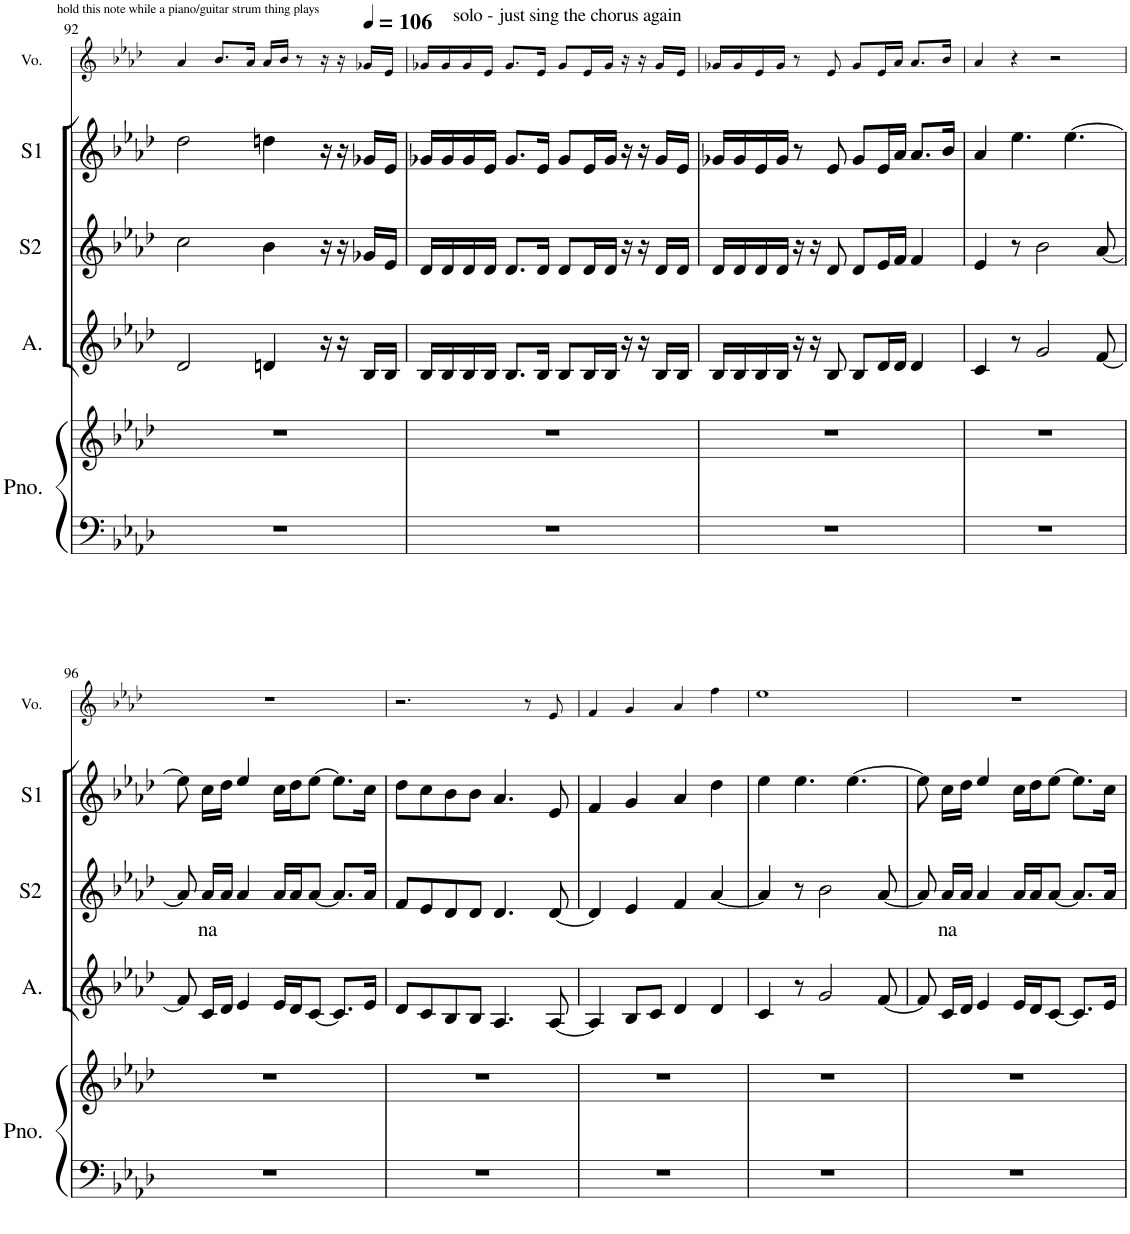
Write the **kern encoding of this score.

**kern	**kern	**kern	**kern	**text	**kern	**kern
*part5	*part5	*part4	*part3	*part3	*part2	*part1
*staff6	*staff5	*staff4	*staff3	*staff3	*staff2	*staff1
*I"Piano	*	*I"Alto	*I"Soprano 2	*	*I"Soprano 1	*I"Voice
*I'Pno.	*	*I'A.	*I'S2	*	*I'S1	*I'Vo.
!!LO:PB:g=z
*clefF4	*clefG2	*clefG2	*clefG2	*	*clefG2	*clefG2
*	*	*Trd1c2	*	*	*	*
*k[b-e-a-d-]	*k[b-e-a-d-]	*k[b-e-a-d-]	*k[b-e-a-d-]	*	*k[b-e-a-d-]	*k[b-e-a-d-]
*M4/4	*M4/4	*M4/4	*M4/4	*	*M4/4	*M4/4
=92	=92	=92	=92	=92	=92	=92
1r	1r	2d-/	2cc\	.	2dd-\	4a-/
.	.	.	.	.	.	8.b-/L
.	.	.	.	.	.	16a-/Jk
.	.	4dn/	4b-\	.	4ddn\	16a-/LL
!	!	!	!	!	!	!LO:TX:a:t=hold this note while a piano/guitar strum thing plays
.	.	.	.	.	.	16b-/JJ
.	.	.	.	.	.	8r
.	.	16r	16r	.	16r	16r
.	.	16r	16r	.	16r	16r
*	*	*	*	*	*	*MM106
.	.	16B-/LL	16g-X/LL	.	16g-X/LL	16g-X/LL
.	.	16B-/JJ	16e-/JJ	.	16e-/JJ	16e-/JJ
=93	=93	=93	=93	=93	=93	=93
1r	1r	16B-/LL	16d-/LL	.	16g-X/LL	16g-X/LL
.	.	16B-/	16d-/	.	16g-/	16g-/
.	.	16B-/	16d-/	.	16g-/	16g-/
.	.	16B-/JJ	16d-/JJ	.	16e-/JJ	16e-/JJ
!	!	!	!	!	!	!LO:TX:a:t=solo - just sing the chorus again
.	.	8.B-/L	8.d-/L	.	8.g-/L	8.g-/L
.	.	16B-/Jk	16d-/Jk	.	16e-/Jk	16e-/Jk
.	.	8B-/L	8d-/L	.	8g-/L	8g-/L
.	.	16B-/L	16d-/L	.	16e-/L	16e-/L
.	.	16B-/JJ	16d-/JJ	.	16g-/JJ	16g-/JJ
.	.	16r	16r	.	16r	16r
.	.	16r	16r	.	16r	16r
.	.	16B-/LL	16d-/LL	.	16g-/LL	16g-/LL
.	.	16B-/JJ	16d-/JJ	.	16e-/JJ	16e-/JJ
=94	=94	=94	=94	=94	=94	=94
1r	1r	16B-/LL	16d-/LL	.	16g-X/LL	16g-X/LL
.	.	16B-/	16d-/	.	16g-/	16g-/
.	.	16B-/	16d-/	.	16e-/	16e-/
.	.	16B-/JJ	16d-/JJ	.	16g-/JJ	16g-/JJ
.	.	16r	16r	.	8r	8r
.	.	16r	16r	.	.	.
.	.	8B-/	8d-/	.	8e-/	8e-/
.	.	8B-/L	8d-/L	.	8g-/L	8g-/L
.	.	16d-/L	16e-/L	.	16e-/L	16e-/L
.	.	16d-/JJ	16f/JJ	.	16a-/JJ	16a-/JJ
.	.	4d-/	4f/	.	8.a-/L	8.a-/L
.	.	.	.	.	16b-/Jk	16b-/Jk
=95	=95	=95	=95	=95	=95	=95
1r	1r	4c/	4e-/	.	4a-/	4a-/
.	.	8r	8r	.	4.ee-\	4r
.	.	2g/	2b-\	.	.	.
.	.	.	.	.	.	2r
.	.	.	.	.	[4.ee-\	.
.	.	[8f/	[8a-/	.	.	.
!!LO:LB:g=z
=96	=96	=96	=96	=96	=96	=96
1r	1r	8f/]	8a-/]	.	8ee-\]	1r
!	!	!	!	!LO:LY:b	!	!
.	.	16c/LL	16a-/LL	na	16cc\LL	.
.	.	16d-/JJ	16a-/JJ	.	16dd-\JJ	.
.	.	4e-/	4a-/	.	4ee-/	.
.	.	16e-/LL	16a-/LL	.	16cc\LL	.
.	.	16d-/J	16a-/J	.	16dd-\J	.
.	.	[8c/J	[8a-/J	.	[8ee-\J	.
.	.	8.c/L]	8.a-/L]	.	8.ee-\L]	.
.	.	16e-/Jk	16a-/Jk	.	16cc\Jk	.
=97	=97	=97	=97	=97	=97	=97
1r	1r	8d-/L	8f/L	.	8dd-\L	2.r
.	.	8c/	8e-/	.	8cc\	.
.	.	8B-/	8d-/	.	8b-\	.
.	.	8B-/J	8d-/J	.	8b-\J	.
.	.	4.A-/	4.d-/	.	4.a-/	.
.	.	.	.	.	.	8r
.	.	[8A-/	[8d-/	.	8e-/	8e-/
=98	=98	=98	=98	=98	=98	=98
1r	1r	4A-/]	4d-/]	.	4f/	4f/
.	.	8B-/L	4e-/	.	4g/	4g/
.	.	8c/J	.	.	.	.
.	.	4d-/	4f/	.	4a-/	4a-/
.	.	4d-/	[4a-/	.	4dd-\	4ff\
=99	=99	=99	=99	=99	=99	=99
1r	1r	4c/	4a-/]	.	4ee-\	1ee-
.	.	8r	8r	.	4.ee-\	.
.	.	2g/	2b-\	.	.	.
.	.	.	.	.	[4.ee-\	.
.	.	[8f/	[8a-/	.	.	.
=100	=100	=100	=100	=100	=100	=100
1r	1r	8f/]	8a-/]	.	8ee-\]	1r
!	!	!	!	!LO:LY:b	!	!
.	.	16c/LL	16a-/LL	na	16cc\LL	.
.	.	16d-/JJ	16a-/JJ	.	16dd-\JJ	.
.	.	4e-/	4a-/	.	4ee-/	.
.	.	16e-/LL	16a-/LL	.	16cc\LL	.
.	.	16d-/J	16a-/J	.	16dd-\J	.
.	.	[8c/J	[8a-/J	.	[8ee-\J	.
.	.	8.c/L]	8.a-/L]	.	8.ee-\L]	.
.	.	16e-/Jk	16a-/Jk	.	16cc\Jk	.
=	=	=	=	=	=	=
*-	*-	*-	*-	*-	*-	*-
